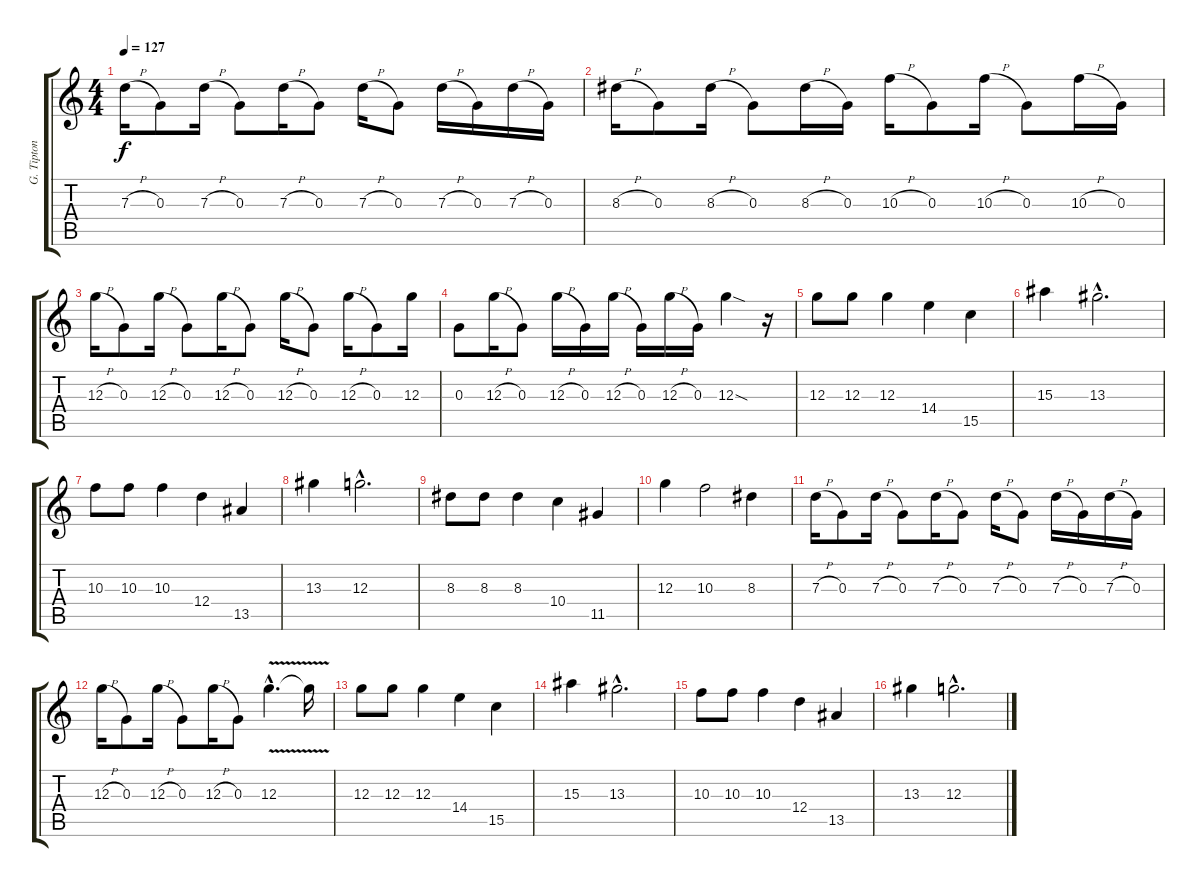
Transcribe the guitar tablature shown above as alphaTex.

\track ("G. Tipton" "G. Tipton") {instrument distortionguitar}
\staff {score tabs}
\tuning (E4 B3 G3 D3 A2 E2) {hide}
\ts (4 4)
\tempo 127
\clef g2
\ks c
7.3{h}.16{dy f} 0.3.8 7.3{h}.16 0.3.8 7.3{h}.16 0.3.8 7.3{h}.16 0.3.8 7.3{h}.16 0.3.16 7.3{h}.16 0.3.16 |
8.3{h}.16 0.3.8 8.3{h}.16 0.3.8 8.3{h}.16 0.3.16 10.3{h}.16 0.3.8 10.3{h}.16 0.3.8 10.3{h}.16 0.3.16 |
12.3{h}.16 0.3.8 12.3{h}.16 0.3.8 12.3{h}.16 0.3.8 12.3{h}.16 0.3.8 12.3{h}.16 0.3.8 12.3.16 |
0.3.8 12.3{h}.16 0.3.8 12.3{h}.16 0.3.16 12.3{h}.16 0.3.16 12.3{h}.16 0.3.16 12.3{sod}.4 r.16 |
12.3.8 12.3.8 12.3.4 14.4.4 15.5.4 |
15.3.4 13.3{hac}.2{d} |
10.3.8 10.3.8 10.3.4 12.4.4 13.5.4 |
13.3.4 12.3{hac}.2{d} |
8.3.8 8.3.8 8.3.4 10.4.4 11.5.4 |
12.3.4 10.3.2 8.3.4 |
7.3{h}.16 0.3.8 7.3{h}.16 0.3.8 7.3{h}.16 0.3.8 7.3{h}.16 0.3.8 7.3{h}.16 0.3.16 7.3{h}.16 0.3.16 |
12.3{h}.16 0.3.8 12.3{h}.16 0.3.8 12.3{h}.16 0.3.8 12.3{v hac}.4{d} 12.3{t}.16 |
12.3.8 12.3.8 12.3.4 14.4.4 15.5.4 |
15.3.4 13.3{hac}.2{d} |
10.3.8 10.3.8 10.3.4 12.4.4 13.5.4 |
13.3.4 12.3{hac}.2{d}
